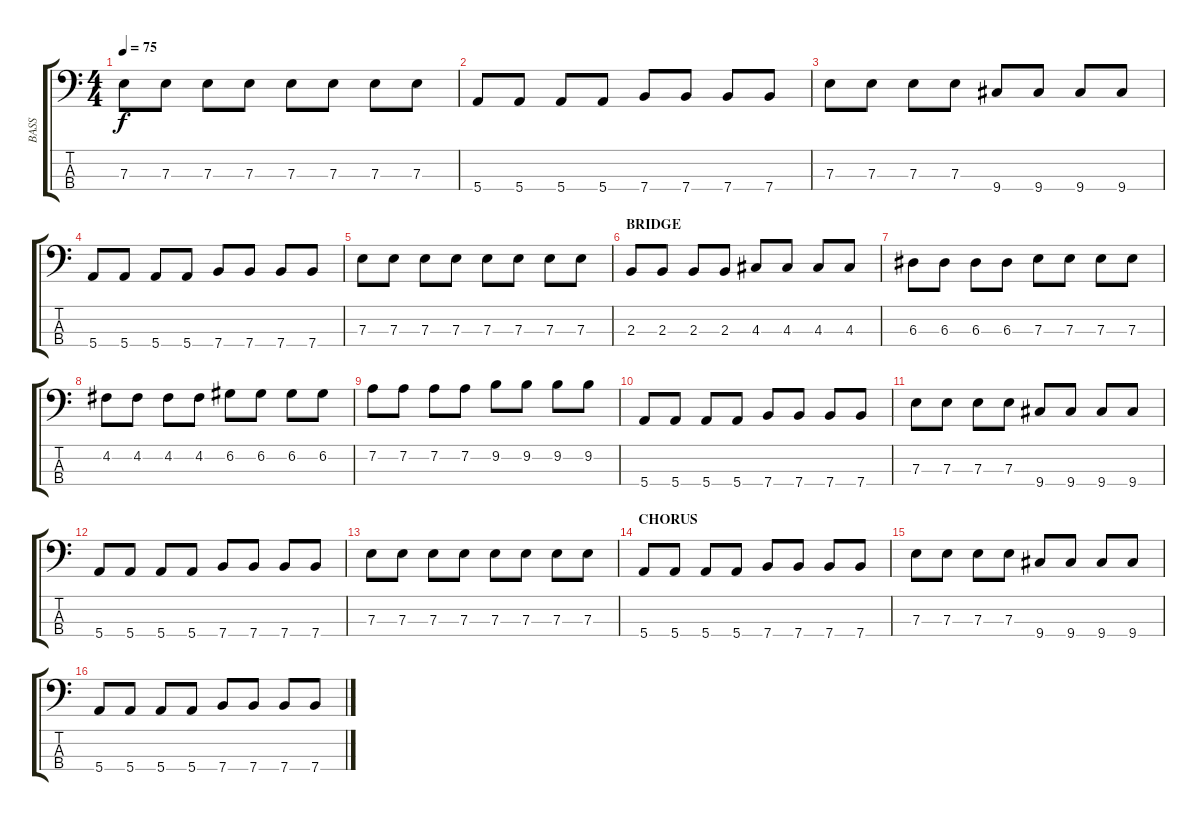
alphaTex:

\track ("BASS" "BASS") {instrument electricbasspick}
\staff {score tabs}
\tuning (G2 D2 A1 E1) {hide}
\ts (4 4)
\tempo 75
\clef f4
\ks c
7.3.8{dy f} 7.3.8 7.3.8 7.3.8 7.3.8 7.3.8 7.3.8 7.3.8 |
5.4.8 5.4.8 5.4.8 5.4.8 7.4.8 7.4.8 7.4.8 7.4.8 |
7.3.8 7.3.8 7.3.8 7.3.8 9.4.8 9.4.8 9.4.8 9.4.8 |
5.4.8 5.4.8 5.4.8 5.4.8 7.4.8 7.4.8 7.4.8 7.4.8 |
7.3.8 7.3.8 7.3.8 7.3.8 7.3.8 7.3.8 7.3.8 7.3.8 |
\section ("" "BRIDGE")
2.3.8 2.3.8 2.3.8 2.3.8 4.3.8 4.3.8 4.3.8 4.3.8 |
6.3.8 6.3.8 6.3.8 6.3.8 7.3.8 7.3.8 7.3.8 7.3.8 |
4.2.8 4.2.8 4.2.8 4.2.8 6.2.8 6.2.8 6.2.8 6.2.8 |
7.2.8 7.2.8 7.2.8 7.2.8 9.2.8 9.2.8 9.2.8 9.2.8 |
5.4.8 5.4.8 5.4.8 5.4.8 7.4.8 7.4.8 7.4.8 7.4.8 |
7.3.8 7.3.8 7.3.8 7.3.8 9.4.8 9.4.8 9.4.8 9.4.8 |
5.4.8 5.4.8 5.4.8 5.4.8 7.4.8 7.4.8 7.4.8 7.4.8 |
7.3.8 7.3.8 7.3.8 7.3.8 7.3.8 7.3.8 7.3.8 7.3.8 |
\section ("" "CHORUS")
5.4.8 5.4.8 5.4.8 5.4.8 7.4.8 7.4.8 7.4.8 7.4.8 |
7.3.8 7.3.8 7.3.8 7.3.8 9.4.8 9.4.8 9.4.8 9.4.8 |
5.4.8 5.4.8 5.4.8 5.4.8 7.4.8 7.4.8 7.4.8 7.4.8
